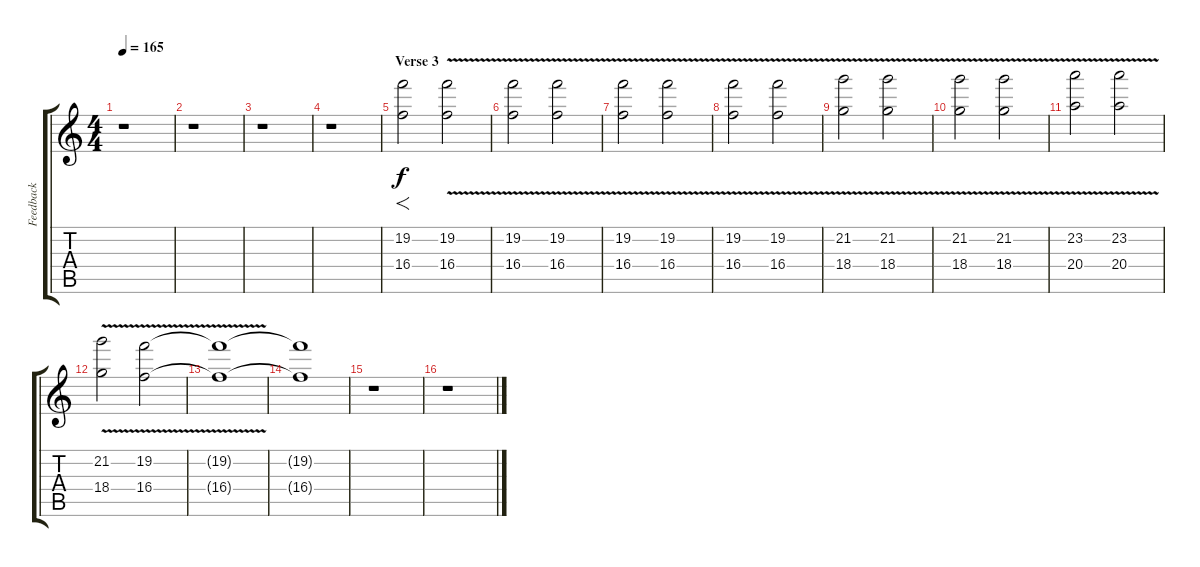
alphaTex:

\track ("Feedback" "Feedback") {instrument guitarharmonics}
\staff {score tabs}
\tuning (Eb4 Bb3 Gb3 Db3 Ab2 Eb2) {hide}
\ts (4 4)
\tempo 165
\clef g2
\ks c
r.1{dy f} |
r.1 |
r.1 |
r.1 |
\section ("" "Verse 3")
(19.2 16.4).2{f} (19.2{v} 16.4{v}).2 |
(19.2{v} 16.4{v}).2 (19.2{v} 16.4{v}).2 |
(19.2{v} 16.4{v}).2 (19.2{v} 16.4{v}).2 |
(19.2{v} 16.4{v}).2 (19.2{v} 16.4{v}).2 |
(21.2{v} 18.4{v}).2 (21.2{v} 18.4{v}).2 |
(21.2{v} 18.4{v}).2 (21.2{v} 18.4{v}).2 |
(23.2{v} 20.4{v}).2 (23.2{v} 20.4{v}).2 |
(21.2{v} 18.4{v}).2 (19.2{v} 16.4{v}).2 |
(19.2{t} 16.4{t}).1 |
(19.2{t} 16.4{t}).1 |
r.1 |
r.1
